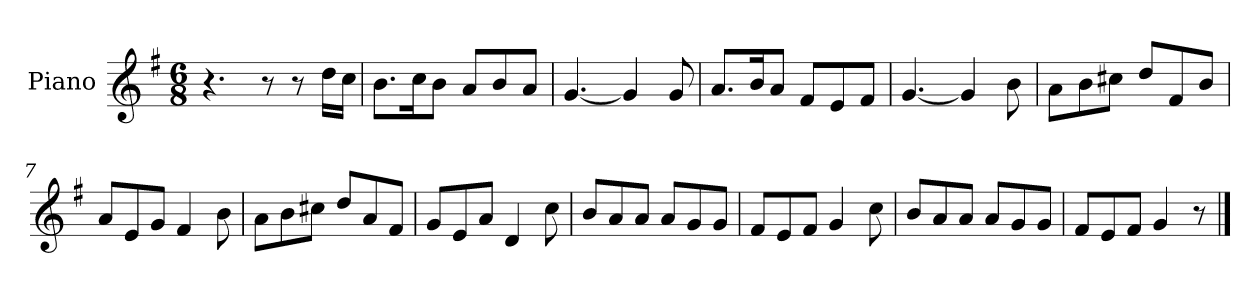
**kern
*part1
*staff1
*I"Piano
*I'Pno
*clefG2
*k[f#]
*G:
*M6/8
=1
4.r
8r
8r
16dd\LL
16cc\JJ
=2
8.b\L
16cc\K
8b\J
8a/L
8b/
8a/J
=3
[4.g/
4g/]
8g/
=4
8.a/L
16b/K
8a/J
8f#/L
8e/
8f#/J
=5
[4.g/
4g/]
8b\
=6
8a\L
8b\
8cc#X\J
8dd/L
8f#/
8b/J
=7
8a/L
8e/
8g/J
4f#/
8b\
=8
8a\L
8b\
8cc#X\J
8dd/L
8a/
8f#/J
=9
8g/L
8e/
8a/J
4d/
8cc\
=10
8b/L
8a/
8a/J
8a/L
8g/
8g/J
=11
8f#/L
8e/
8f#/J
4g/
8cc\
=12
8b/L
8a/
8a/J
8a/L
8g/
8g/J
=13
8f#/L
8e/
8f#/J
4g/
8r
==
*-
